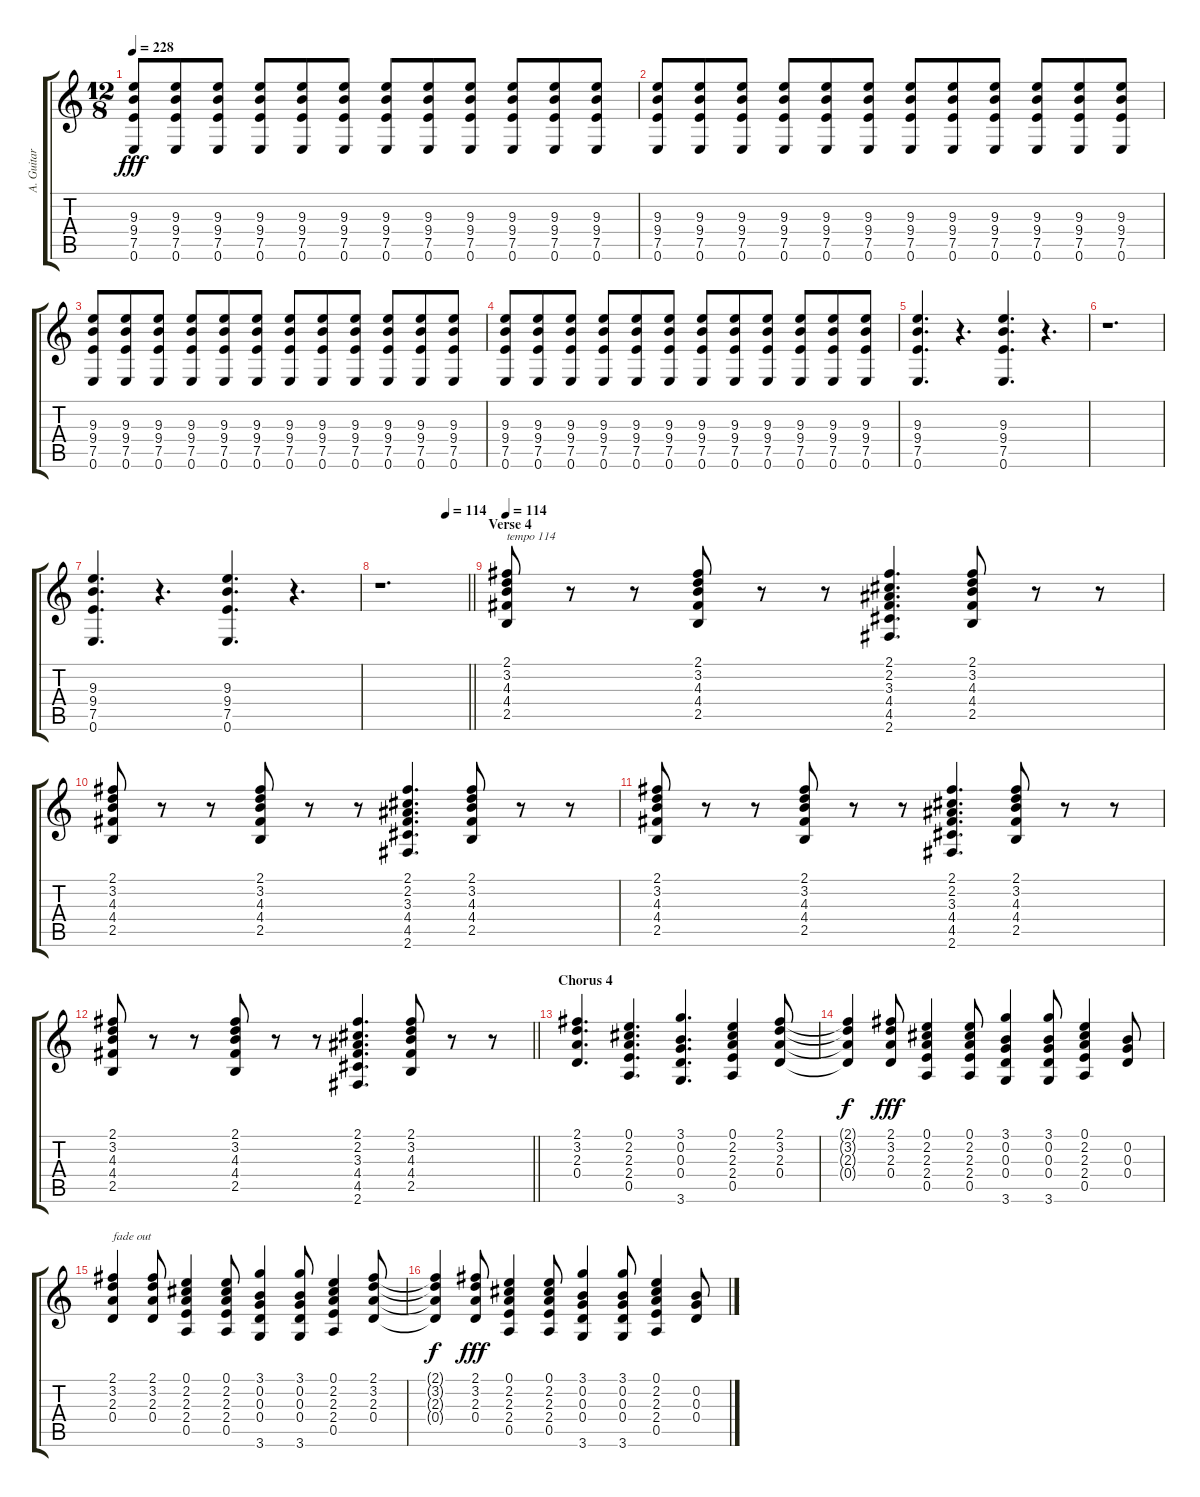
\track ("A. Guitar" "A. Guitar") {instrument acousticguitarsteel}
\staff {score tabs}
\tuning (E4 B3 G3 D3 A2 E2) {hide}
\ts (12 8)
\tempo 228
\clef g2
\ks c
(9.3 9.4 7.5 0.6).8{dy fff} (9.3 9.4 7.5 0.6).8 (9.3 9.4 7.5 0.6).8 (9.3 9.4 7.5 0.6).8 (9.3 9.4 7.5 0.6).8 (9.3 9.4 7.5 0.6).8 (9.3 9.4 7.5 0.6).8 (9.3 9.4 7.5 0.6).8 (9.3 9.4 7.5 0.6).8 (9.3 9.4 7.5 0.6).8 (9.3 9.4 7.5 0.6).8 (9.3 9.4 7.5 0.6).8 |
(9.3 9.4 7.5 0.6).8 (9.3 9.4 7.5 0.6).8 (9.3 9.4 7.5 0.6).8 (9.3 9.4 7.5 0.6).8 (9.3 9.4 7.5 0.6).8 (9.3 9.4 7.5 0.6).8 (9.3 9.4 7.5 0.6).8 (9.3 9.4 7.5 0.6).8 (9.3 9.4 7.5 0.6).8 (9.3 9.4 7.5 0.6).8 (9.3 9.4 7.5 0.6).8 (9.3 9.4 7.5 0.6).8 |
(9.3 9.4 7.5 0.6).8 (9.3 9.4 7.5 0.6).8 (9.3 9.4 7.5 0.6).8 (9.3 9.4 7.5 0.6).8 (9.3 9.4 7.5 0.6).8 (9.3 9.4 7.5 0.6).8 (9.3 9.4 7.5 0.6).8 (9.3 9.4 7.5 0.6).8 (9.3 9.4 7.5 0.6).8 (9.3 9.4 7.5 0.6).8 (9.3 9.4 7.5 0.6).8 (9.3 9.4 7.5 0.6).8 |
(9.3 9.4 7.5 0.6).8 (9.3 9.4 7.5 0.6).8 (9.3 9.4 7.5 0.6).8 (9.3 9.4 7.5 0.6).8 (9.3 9.4 7.5 0.6).8 (9.3 9.4 7.5 0.6).8 (9.3 9.4 7.5 0.6).8 (9.3 9.4 7.5 0.6).8 (9.3 9.4 7.5 0.6).8 (9.3 9.4 7.5 0.6).8 (9.3 9.4 7.5 0.6).8 (9.3 9.4 7.5 0.6).8 |
(9.3 9.4 7.5 0.6).4{d} r.4{d} (9.3 9.4 7.5 0.6).4{d} r.4{d} |
r.1{d} |
(9.3 9.4 7.5 0.6).4{d} r.4{d} (9.3 9.4 7.5 0.6).4{d} r.4{d} |
\tempo (114 0.75)
\barLineRight lightlight
r.1{d} |
\section ("" "Verse 4")
\tempo 114
(2.1 3.2 4.3 4.4 2.5).8{txt "tempo 114"} r.8 r.8 (2.1 3.2 4.3 4.4 2.5).8 r.8 r.8 (2.1 2.2 3.3 4.4 4.5 2.6).4{d} (2.1 3.2 4.3 4.4 2.5).8 r.8 r.8 |
(2.1 3.2 4.3 4.4 2.5).8 r.8 r.8 (2.1 3.2 4.3 4.4 2.5).8 r.8 r.8 (2.1 2.2 3.3 4.4 4.5 2.6).4{d} (2.1 3.2 4.3 4.4 2.5).8 r.8 r.8 |
(2.1 3.2 4.3 4.4 2.5).8 r.8 r.8 (2.1 3.2 4.3 4.4 2.5).8 r.8 r.8 (2.1 2.2 3.3 4.4 4.5 2.6).4{d} (2.1 3.2 4.3 4.4 2.5).8 r.8 r.8 |
\barLineRight lightlight
(2.1 3.2 4.3 4.4 2.5).8 r.8 r.8 (2.1 3.2 4.3 4.4 2.5).8 r.8 r.8 (2.1 2.2 3.3 4.4 4.5 2.6).4{d} (2.1 3.2 4.3 4.4 2.5).8 r.8 r.8 |
\section ("" "Chorus 4")
(2.1 3.2 2.3 0.4).4{d} (0.1 2.2 2.3 2.4 0.5).4{d} (3.1 0.2 0.3 0.4 3.6).4{d} (0.1 2.2 2.3 2.4 0.5).4 (2.1 3.2 2.3 0.4).8 |
(2.1{t} 3.2{t} 2.3{t} 0.4{t}).4{dy f} (2.1 3.2 2.3 0.4).8{dy fff} (0.1 2.2 2.3 2.4 0.5).4 (0.1 2.2 2.3 2.4 0.5).8 (3.1 0.2 0.3 0.4 3.6).4 (3.1 0.2 0.3 0.4 3.6).8 (0.1 2.2 2.3 2.4 0.5).4 (0.2 0.3 0.4).8 |
(2.1 3.2 2.3 0.4).4{txt "fade out"} (2.1 3.2 2.3 0.4).8 (0.1 2.2 2.3 2.4 0.5).4 (0.1 2.2 2.3 2.4 0.5).8 (3.1 0.2 0.3 0.4 3.6).4 (3.1 0.2 0.3 0.4 3.6).8 (0.1 2.2 2.3 2.4 0.5).4 (2.1 3.2 2.3 0.4).8 |
(2.1{t} 3.2{t} 2.3{t} 0.4{t}).4{dy f volume 0} (2.1 3.2 2.3 0.4).8{dy fff} (0.1 2.2 2.3 2.4 0.5).4 (0.1 2.2 2.3 2.4 0.5).8 (3.1 0.2 0.3 0.4 3.6).4 (3.1 0.2 0.3 0.4 3.6).8 (0.1 2.2 2.3 2.4 0.5).4 (0.2 0.3 0.4).8
